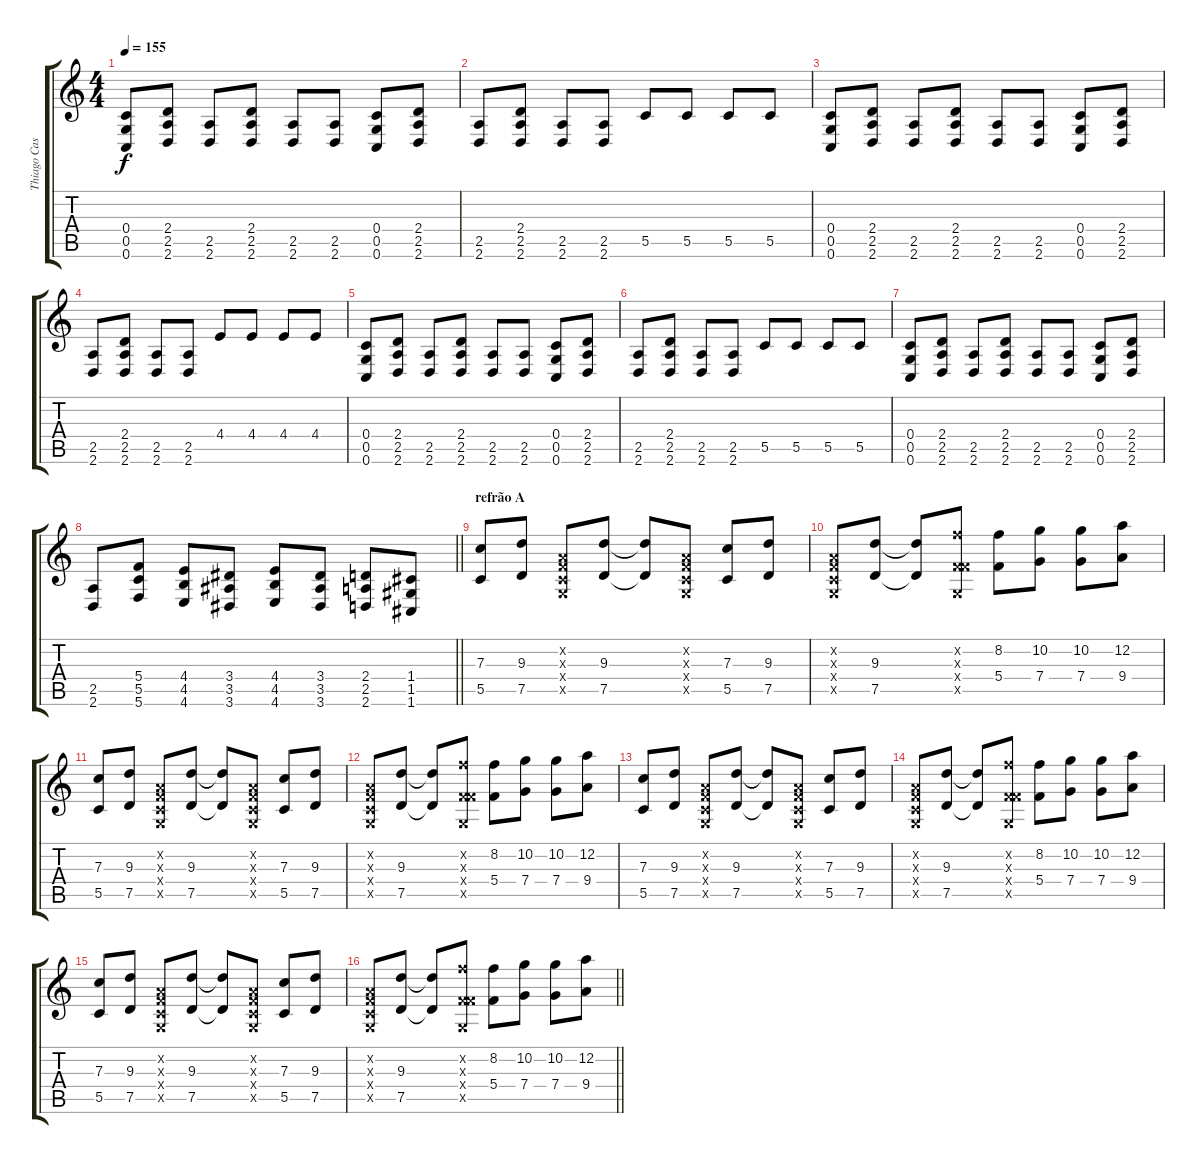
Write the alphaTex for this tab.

\track ("Thiago Castro" "Thiago Cas") {instrument distortionguitar}
\staff {score tabs}
\tuning (D4 A3 F3 C3 G2 C2) {hide}
\ts (4 4)
\tempo 155
\clef g2
\ks c
(0.4 0.5 0.6).8{dy f} (2.4 2.5 2.6).8 (2.5 2.6).8 (2.4 2.5 2.6).8 (2.5 2.6).8 (2.5 2.6).8 (0.4 0.5 0.6).8 (2.4 2.5 2.6).8 |
(2.5 2.6).8 (2.4 2.5 2.6).8 (2.5 2.6).8 (2.5 2.6).8 5.5.8 5.5.8 5.5.8 5.5.8 |
(0.4 0.5 0.6).8 (2.4 2.5 2.6).8 (2.5 2.6).8 (2.4 2.5 2.6).8 (2.5 2.6).8 (2.5 2.6).8 (0.4 0.5 0.6).8 (2.4 2.5 2.6).8 |
(2.5 2.6).8 (2.4 2.5 2.6).8 (2.5 2.6).8 (2.5 2.6).8 4.4.8 4.4.8 4.4.8 4.4.8 |
(0.4 0.5 0.6).8 (2.4 2.5 2.6).8 (2.5 2.6).8 (2.4 2.5 2.6).8 (2.5 2.6).8 (2.5 2.6).8 (0.4 0.5 0.6).8 (2.4 2.5 2.6).8 |
(2.5 2.6).8 (2.4 2.5 2.6).8 (2.5 2.6).8 (2.5 2.6).8 5.5.8 5.5.8 5.5.8 5.5.8 |
(0.4 0.5 0.6).8 (2.4 2.5 2.6).8 (2.5 2.6).8 (2.4 2.5 2.6).8 (2.5 2.6).8 (2.5 2.6).8 (0.4 0.5 0.6).8 (2.4 2.5 2.6).8 |
\barLineRight lightlight
(2.5 2.6).8 (5.4 5.5 5.6).8 (4.4 4.5 4.6).8 (3.4 3.5 3.6).8 (4.4 4.5 4.6).8 (3.4 3.5 3.6).8 (2.4 2.5 2.6).8 (1.4 1.5 1.6).8 |
\section ("" "refrão A")
(7.3 5.5).8 (9.3 7.5).8 (0.2{x} 0.3{x} 0.4{x} 0.5{x}).8 (9.3 7.5).8 (9.3{t} 7.5{t}).8 (0.2{x} 0.3{x} 0.4{x} 0.5{x}).8 (7.3 5.5).8 (9.3 7.5).8 |
(0.2{x} 0.3{x} 0.4{x} 0.5{x}).8 (9.3 7.5).8 (9.3{t} 7.5{t}).8 (8.2{x} 0.3{x} 5.4{x} 0.5{x}).8 (8.2 5.4).8 (10.2 7.4).8 (10.2 7.4).8 (12.2 9.4).8 |
(7.3 5.5).8 (9.3 7.5).8 (0.2{x} 0.3{x} 0.4{x} 0.5{x}).8 (9.3 7.5).8 (9.3{t} 7.5{t}).8 (0.2{x} 0.3{x} 0.4{x} 0.5{x}).8 (7.3 5.5).8 (9.3 7.5).8 |
(0.2{x} 0.3{x} 0.4{x} 0.5{x}).8 (9.3 7.5).8 (9.3{t} 7.5{t}).8 (8.2{x} 0.3{x} 5.4{x} 0.5{x}).8 (8.2 5.4).8 (10.2 7.4).8 (10.2 7.4).8 (12.2 9.4).8 |
(7.3 5.5).8 (9.3 7.5).8 (0.2{x} 0.3{x} 0.4{x} 0.5{x}).8 (9.3 7.5).8 (9.3{t} 7.5{t}).8 (0.2{x} 0.3{x} 0.4{x} 0.5{x}).8 (7.3 5.5).8 (9.3 7.5).8 |
(0.2{x} 0.3{x} 0.4{x} 0.5{x}).8 (9.3 7.5).8 (9.3{t} 7.5{t}).8 (8.2{x} 0.3{x} 5.4{x} 0.5{x}).8 (8.2 5.4).8 (10.2 7.4).8 (10.2 7.4).8 (12.2 9.4).8 |
(7.3 5.5).8 (9.3 7.5).8 (0.2{x} 0.3{x} 0.4{x} 0.5{x}).8 (9.3 7.5).8 (9.3{t} 7.5{t}).8 (0.2{x} 0.3{x} 0.4{x} 0.5{x}).8 (7.3 5.5).8 (9.3 7.5).8 |
\barLineRight lightlight
(0.2{x} 0.3{x} 0.4{x} 0.5{x}).8 (9.3 7.5).8 (9.3{t} 7.5{t}).8 (8.2{x} 0.3{x} 5.4{x} 0.5{x}).8 (8.2 5.4).8 (10.2 7.4).8 (10.2 7.4).8 (12.2 9.4).8
